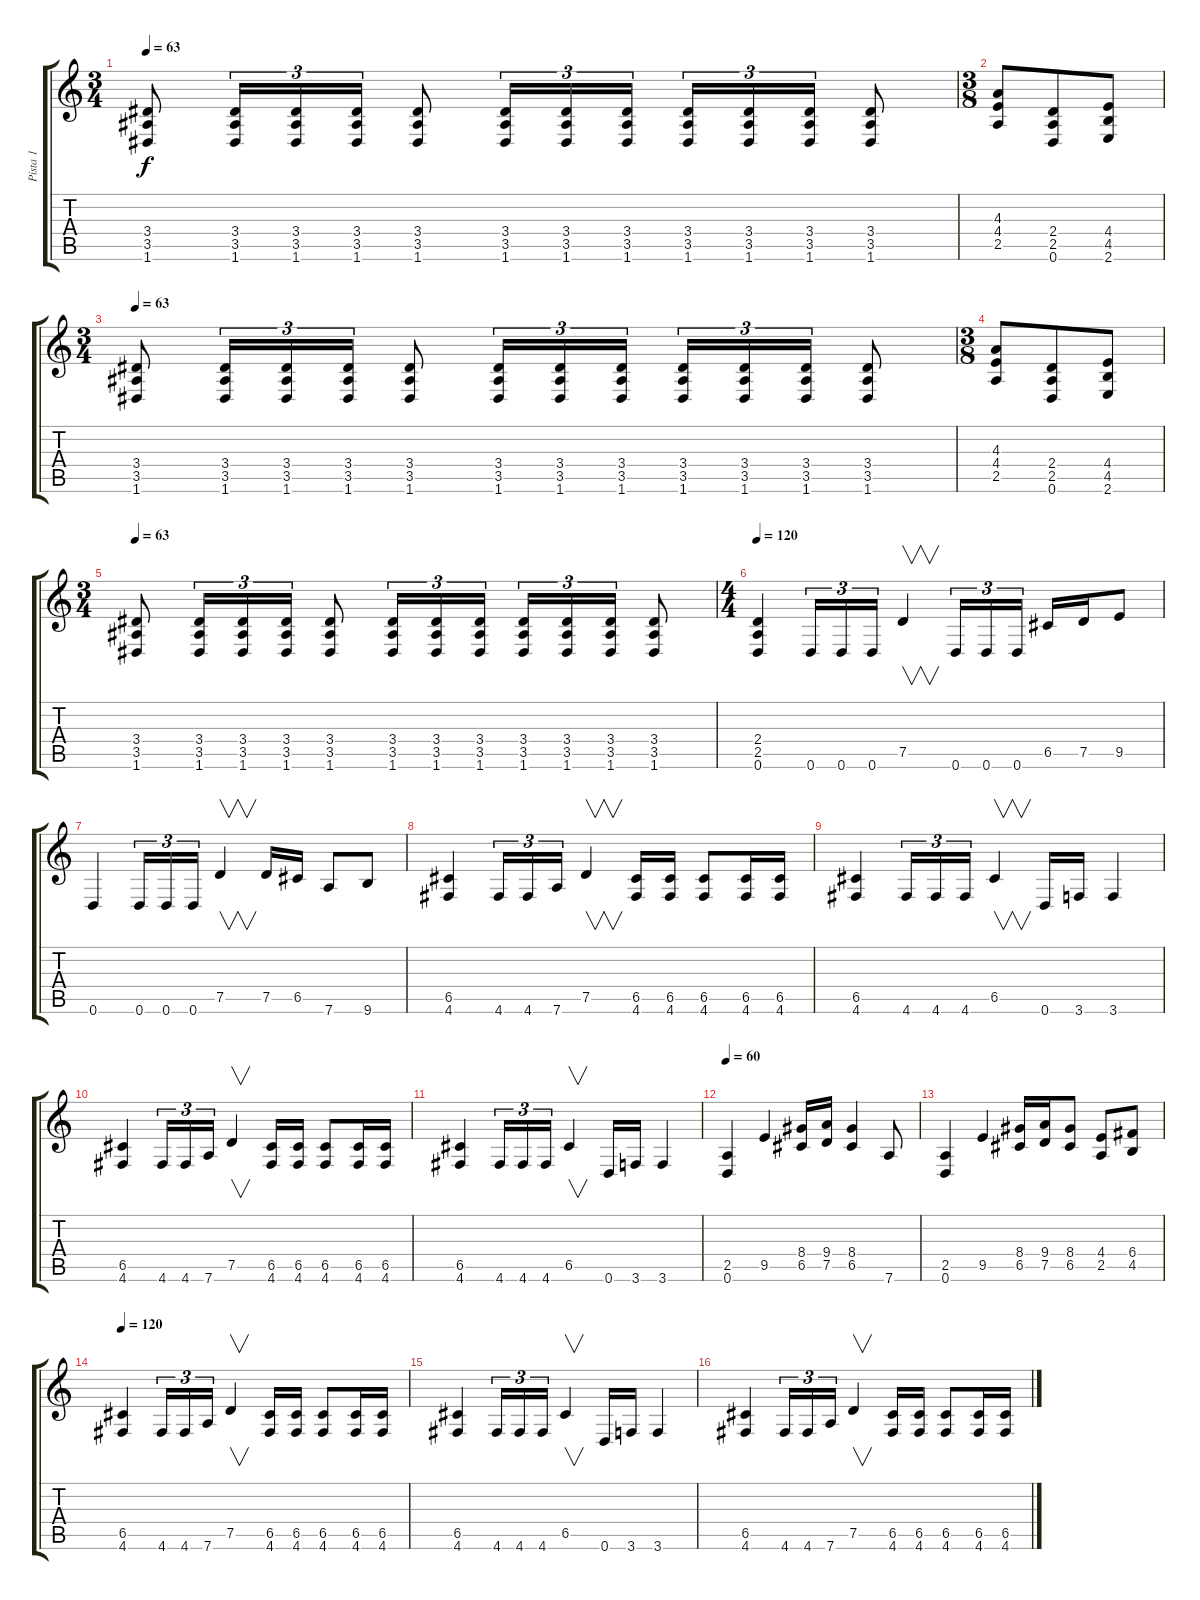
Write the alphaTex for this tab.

\track ("Pista 1" "Pista 1") {instrument distortionguitar}
\staff {score tabs}
\tuning (D4 A3 F3 C3 G2 D2) {hide}
\ts (3 4)
\tempo 63
\clef g2
\ks c
(3.4 3.5 1.6).8{dy f} (3.4 3.5 1.6).16{tu (3 2)} (3.4 3.5 1.6).16{tu (3 2)} (3.4 3.5 1.6).16{tu (3 2)} (3.4 3.5 1.6).8 (3.4 3.5 1.6).16{tu (3 2)} (3.4 3.5 1.6).16{tu (3 2)} (3.4 3.5 1.6).16{tu (3 2)} (3.4 3.5 1.6).16{tu (3 2)} (3.4 3.5 1.6).16{tu (3 2)} (3.4 3.5 1.6).16{tu (3 2)} (3.4 3.5 1.6).8 |
\ts (3 8)
(4.3 4.4 2.5).8 (2.4 2.5 0.6).8 (4.4 4.5 2.6).8 |
\ts (3 4)
\tempo 63
(3.4 3.5 1.6).8 (3.4 3.5 1.6).16{tu (3 2)} (3.4 3.5 1.6).16{tu (3 2)} (3.4 3.5 1.6).16{tu (3 2)} (3.4 3.5 1.6).8 (3.4 3.5 1.6).16{tu (3 2)} (3.4 3.5 1.6).16{tu (3 2)} (3.4 3.5 1.6).16{tu (3 2)} (3.4 3.5 1.6).16{tu (3 2)} (3.4 3.5 1.6).16{tu (3 2)} (3.4 3.5 1.6).16{tu (3 2)} (3.4 3.5 1.6).8 |
\ts (3 8)
(4.3 4.4 2.5).8 (2.4 2.5 0.6).8 (4.4 4.5 2.6).8 |
\ts (3 4)
\tempo 63
(3.4 3.5 1.6).8 (3.4 3.5 1.6).16{tu (3 2)} (3.4 3.5 1.6).16{tu (3 2)} (3.4 3.5 1.6).16{tu (3 2)} (3.4 3.5 1.6).8 (3.4 3.5 1.6).16{tu (3 2)} (3.4 3.5 1.6).16{tu (3 2)} (3.4 3.5 1.6).16{tu (3 2)} (3.4 3.5 1.6).16{tu (3 2)} (3.4 3.5 1.6).16{tu (3 2)} (3.4 3.5 1.6).16{tu (3 2)} (3.4 3.5 1.6).8 |
\ts (4 4)
\tempo 120
(2.4 2.5 0.6).4 0.6.16{tu (3 2)} 0.6.16{tu (3 2)} 0.6.16{tu (3 2)} 7.5.4{v} 0.6.16{tu (3 2)} 0.6.16{tu (3 2)} 0.6.16{tu (3 2)} 6.5.16 7.5.16 9.5.8 |
0.6.4 0.6.16{tu (3 2)} 0.6.16{tu (3 2)} 0.6.16{tu (3 2)} 7.5.4{v} 7.5.16 6.5.16 7.6.8 9.6.8 |
(6.5 4.6).4 4.6.16{tu (3 2)} 4.6.16{tu (3 2)} 7.6.16{tu (3 2)} 7.5.4{v} (6.5 4.6).16 (6.5 4.6).16 (6.5 4.6).8 (6.5 4.6).16 (6.5 4.6).16 |
(6.5 4.6).4 4.6.16{tu (3 2)} 4.6.16{tu (3 2)} 4.6.16{tu (3 2)} 6.5.4{v} 0.6.16 3.6.16 3.6.4 |
(6.5 4.6).4 4.6.16{tu (3 2)} 4.6.16{tu (3 2)} 7.6.16{tu (3 2)} 7.5.4{v} (6.5 4.6).16 (6.5 4.6).16 (6.5 4.6).8 (6.5 4.6).16 (6.5 4.6).16 |
(6.5 4.6).4 4.6.16{tu (3 2)} 4.6.16{tu (3 2)} 4.6.16{tu (3 2)} 6.5.4{v} 0.6.16 3.6.16 3.6.4 |
\tempo 60
(2.5 0.6).4 9.5.4 (8.4 6.5).16 (9.4 7.5).16 (8.4 6.5).4 7.6.8 |
(2.5 0.6).4 9.5.4 (8.4 6.5).16 (9.4 7.5).16 (8.4 6.5).8 (4.4 2.5).8 (6.4 4.5).8 |
\tempo 120
(6.5 4.6).4 4.6.16{tu (3 2)} 4.6.16{tu (3 2)} 7.6.16{tu (3 2)} 7.5.4{v} (6.5 4.6).16 (6.5 4.6).16 (6.5 4.6).8 (6.5 4.6).16 (6.5 4.6).16 |
(6.5 4.6).4 4.6.16{tu (3 2)} 4.6.16{tu (3 2)} 4.6.16{tu (3 2)} 6.5.4{v} 0.6.16 3.6.16 3.6.4 |
(6.5 4.6).4 4.6.16{tu (3 2)} 4.6.16{tu (3 2)} 7.6.16{tu (3 2)} 7.5.4{v} (6.5 4.6).16 (6.5 4.6).16 (6.5 4.6).8 (6.5 4.6).16 (6.5 4.6).16
